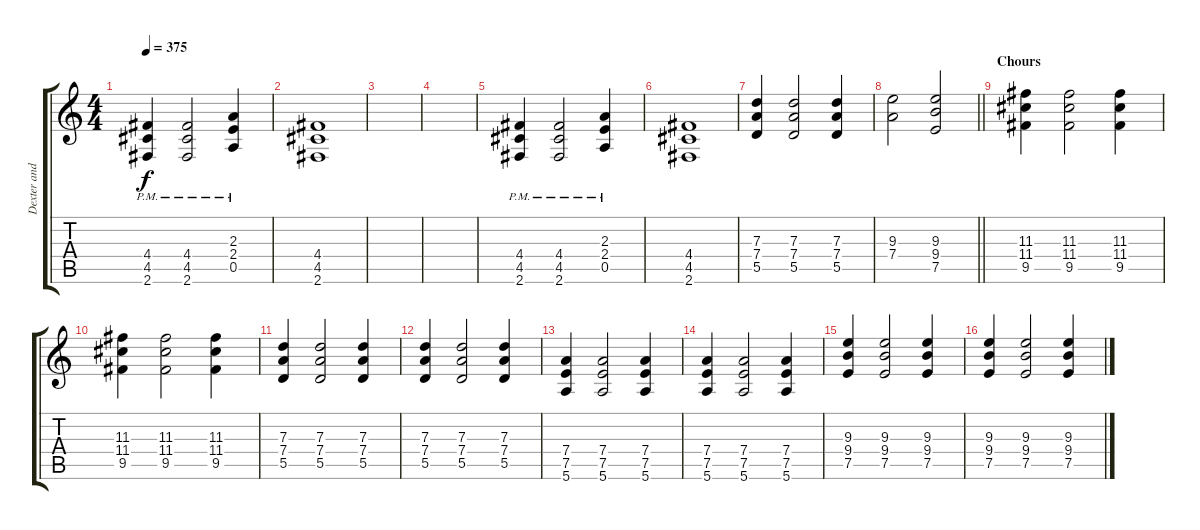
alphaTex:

\track ("Dexter and Noodles (Guitars)" "Dexter and") {instrument overdrivenguitar}
\staff {score tabs}
\tuning (E4 B3 G3 D3 A2 E2) {hide}
\ts (4 4)
\tempo 375
\clef g2
\ks c
(4.4{pm} 4.5{pm} 2.6{pm}).4{dy f} (4.4{pm} 4.5{pm} 2.6{pm}).2 (2.3{pm} 2.4{pm} 0.5{pm}).4 |
(4.4 4.5 2.6).1 |
|
|
(4.4{pm} 4.5{pm} 2.6{pm}).4 (4.4{pm} 4.5{pm} 2.6{pm}).2 (2.3{pm} 2.4{pm} 0.5{pm}).4 |
(4.4 4.5 2.6).1 |
(7.3 7.4 5.5).4 (7.3 7.4 5.5).2 (7.3 7.4 5.5).4 |
\barLineRight lightlight
(9.3 7.4).2 (9.3 9.4 7.5).2 |
\section ("" "Chours")
(11.3 11.4 9.5).4 (11.3 11.4 9.5).2 (11.3 11.4 9.5).4 |
(11.3 11.4 9.5).4 (11.3 11.4 9.5).2 (11.3 11.4 9.5).4 |
(7.3 7.4 5.5).4 (7.3 7.4 5.5).2 (7.3 7.4 5.5).4 |
(7.3 7.4 5.5).4 (7.3 7.4 5.5).2 (7.3 7.4 5.5).4 |
(7.4 7.5 5.6).4 (7.4 7.5 5.6).2 (7.4 7.5 5.6).4 |
(7.4 7.5 5.6).4 (7.4 7.5 5.6).2 (7.4 7.5 5.6).4 |
(9.3 9.4 7.5).4 (9.3 9.4 7.5).2 (9.3 9.4 7.5).4 |
(9.3 9.4 7.5).4 (9.3 9.4 7.5).2 (9.3 9.4 7.5).4
